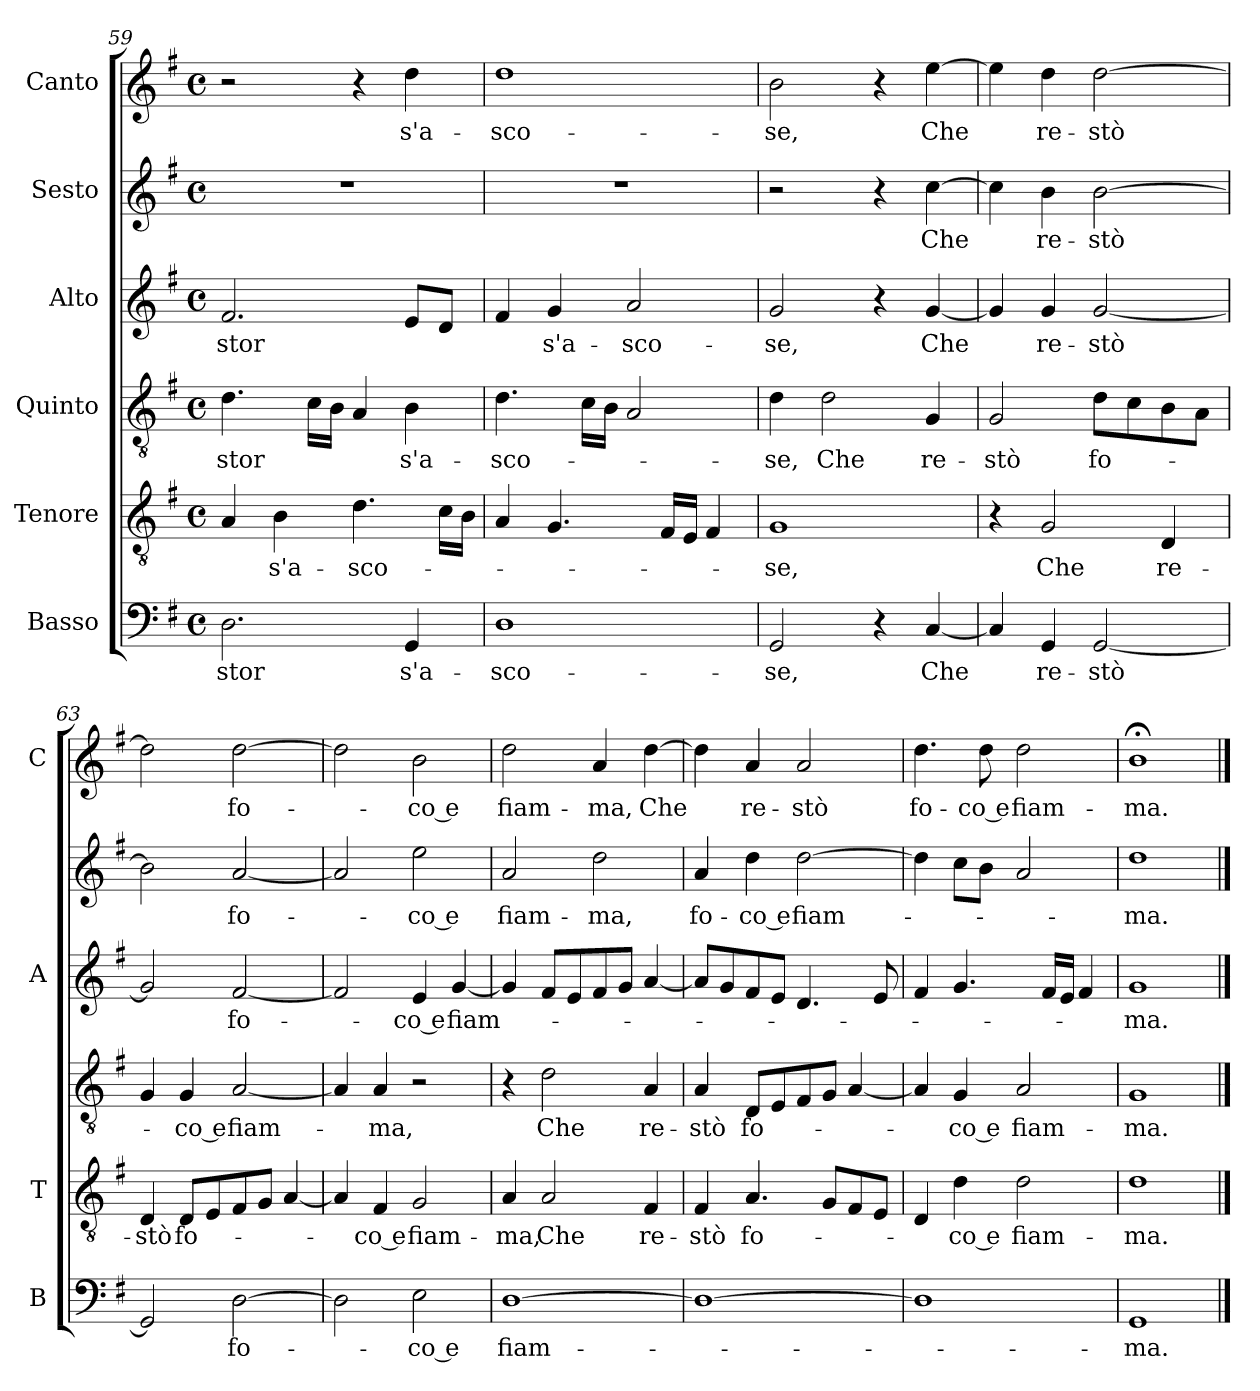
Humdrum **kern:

**kern	**text	**kern	**text	**kern	**text	**kern	**text	**kern	**text	**kern	**text
*part6	*part6	*part5	*part5	*part4	*part4	*part3	*part3	*part2	*part2	*part1	*part1
*staff6	*staff6	*staff5	*staff5	*staff4	*staff4	*staff3	*staff3	*staff2	*staff2	*staff1	*staff1
*I"Basso	*	*I"Tenore	*	*I"Quinto	*	*I"Alto	*	*I"Sesto	*	*I"Canto	*
*I'B	*	*I'T	*	*	*	*I'A	*	*	*	*I'C	*
*clefF4	*	*clefGv2	*	*clefGv2	*	*clefG2	*	*clefG2	*	*clefG2	*
*k[f#]	*	*k[f#]	*	*k[f#]	*	*k[f#]	*	*k[f#]	*	*k[f#]	*
*G:	*	*G:	*	*G:	*	*G:	*	*G:	*	*G:	*
*M4/4	*	*M4/4	*	*M4/4	*	*M4/4	*	*M4/4	*	*M4/4	*
*met(c)	*	*met(c)	*	*met(c)	*	*met(c)	*	*met(c)	*	*met(c)	*
=59	=59	=59	=59	=59	=59	=59	=59	=59	=59	=59	=59
!	!LO:LY:b	!	!	!	!LO:LY:b	!	!LO:LY:b	!	!	!	!
2.D\	-stor	4A/	.	4.d\	-stor	2.f#/	-stor	1r	.	2r	.
!	!	!	!LO:LY:b	!	!	!	!	!	!	!	!
.	.	4B\	s'a-	.	.	.	.	.	.	.	.
.	.	.	.	16c\LL	.	.	.	.	.	.	.
.	.	.	.	16B\JJ	.	.	.	.	.	.	.
!	!	!	!LO:LY:b	!	!	!	!	!	!	!	!
.	.	4.d\	-sco-	4A/	.	.	.	.	.	4r	.
!	!LO:LY:b	!	!	!	!LO:LY:b	!	!	!	!	!	!LO:LY:b
4GG/	s'a-	.	.	4B\	s'a-	8e/L	.	.	.	4dd\	s'a-
.	.	16c\LL	.	.	.	8d/J	.	.	.	.	.
.	.	16B\JJ	.	.	.	.	.	.	.	.	.
=60	=60	=60	=60	=60	=60	=60	=60	=60	=60	=60	=60
!	!LO:LY:b	!	!	!	!LO:LY:b	!	!	!	!	!	!LO:LY:b
1D	-sco-	4A/	.	4.d\	-sco-	4f#/	.	1r	.	1dd	-sco-
!	!	!	!	!	!	!	!LO:LY:b	!	!	!	!
.	.	4.G/	.	.	.	4g/	s'a-	.	.	.	.
.	.	.	.	16c\LL	.	.	.	.	.	.	.
.	.	.	.	16B\JJ	.	.	.	.	.	.	.
!	!	!	!	!	!	!	!LO:LY:b	!	!	!	!
.	.	.	.	2A/	.	2a/	-sco-	.	.	.	.
.	.	16F#/LL	.	.	.	.	.	.	.	.	.
.	.	16E/JJ	.	.	.	.	.	.	.	.	.
.	.	4F#/	.	.	.	.	.	.	.	.	.
!!LO:LB:g=z
=61	=61	=61	=61	=61	=61	=61	=61	=61	=61	=61	=61
!	!LO:LY:b	!	!LO:LY:b	!	!LO:LY:b	!	!LO:LY:b	!	!	!	!LO:LY:b
2GG/	-se,	1G	-se,	4d\	-se,	2g/	-se,	2r	.	2b\	-se,
!	!	!	!	!	!LO:LY:b	!	!	!	!	!	!
.	.	.	.	2d\	Che	.	.	.	.	.	.
4r	.	.	.	.	.	4r	.	4r	.	4r	.
!	!LO:LY:b	!	!	!	!LO:LY:b	!	!LO:LY:b	!	!LO:LY:b	!	!LO:LY:b
[4C/	Che	.	.	4G/	re-	[4g/	Che	[4cc\	Che	[4ee\	Che
=62	=62	=62	=62	=62	=62	=62	=62	=62	=62	=62	=62
!	!	!	!	!	!LO:LY:b	!	!	!	!	!	!
4C/]	.	4r	.	2G/	-stò	4g/]	.	4cc\]	.	4ee\]	.
!	!LO:LY:b	!	!LO:LY:b	!	!	!	!LO:LY:b	!	!LO:LY:b	!	!LO:LY:b
4GG/	re-	2G/	Che	.	.	4g/	re-	4b\	re-	4dd\	re-
!	!LO:LY:b	!	!	!	!LO:LY:b	!	!LO:LY:b	!	!LO:LY:b	!	!LO:LY:b
[2GG/	-stò	.	.	8d\L	fo-	[2g/	-stò	[2b\	-stò	[2dd\	-stò
.	.	.	.	8c\	.	.	.	.	.	.	.
!	!	!	!LO:LY:b	!	!	!	!	!	!	!	!
.	.	4D/	re-	8B\	.	.	.	.	.	.	.
.	.	.	.	8A\J	.	.	.	.	.	.	.
=63	=63	=63	=63	=63	=63	=63	=63	=63	=63	=63	=63
!	!	!	!LO:LY:b	!	!	!	!	!	!	!	!
2GG/]	.	4D/	-stò	4G/	.	2g/]	.	2b\]	.	2dd\]	.
!	!	!	!LO:LY:b	!	!LO:LY:b	!	!	!	!	!	!
.	.	8D/L	fo-	4G/	-co e	.	.	.	.	.	.
.	.	8E/	.	.	.	.	.	.	.	.	.
!	!LO:LY:b	!	!	!	!LO:LY:b	!	!LO:LY:b	!	!LO:LY:b	!	!LO:LY:b
[2D\	fo-	8F#/	.	[2A/	fiam-	[2f#/	fo-	[2a/	fo-	[2dd\	fo-
.	.	8G/J	.	.	.	.	.	.	.	.	.
.	.	[4A/	.	.	.	.	.	.	.	.	.
=64	=64	=64	=64	=64	=64	=64	=64	=64	=64	=64	=64
2D\]	.	4A/]	.	4A/]	.	2f#/]	.	2a/]	.	2dd\]	.
!	!	!	!LO:LY:b	!	!LO:LY:b	!	!	!	!	!	!
.	.	4F#/	-co e	4A/	-ma,	.	.	.	.	.	.
!	!LO:LY:b	!	!LO:LY:b	!	!	!	!LO:LY:b	!	!LO:LY:b	!	!LO:LY:b
2E\	-co e	2G/	fiam-	2r	.	4e/	-co e	2ee\	-co e	2b\	-co e
!	!	!	!	!	!	!	!LO:LY:b	!	!	!	!
.	.	.	.	.	.	[4g/	fiam-	.	.	.	.
=65	=65	=65	=65	=65	=65	=65	=65	=65	=65	=65	=65
!	!LO:LY:b	!	!LO:LY:b	!	!	!	!	!	!LO:LY:b	!	!LO:LY:b
[1D	fiam-	4A/	-ma,	4r	.	4g/]	.	2a/	fiam-	2dd\	fiam-
!	!	!	!LO:LY:b	!	!LO:LY:b	!	!	!	!	!	!
.	.	2A/	Che	2d\	Che	8f#/L	.	.	.	.	.
.	.	.	.	.	.	8e/	.	.	.	.	.
!	!	!	!	!	!	!	!	!	!LO:LY:b	!	!LO:LY:b
.	.	.	.	.	.	8f#/	.	2dd\	-ma,	4a/	-ma,
.	.	.	.	.	.	8g/J	.	.	.	.	.
!	!	!	!LO:LY:b	!	!LO:LY:b	!	!	!	!	!	!LO:LY:b
.	.	4F#/	re-	4A/	re-	[4a/	.	.	.	[4dd\	Che
=66	=66	=66	=66	=66	=66	=66	=66	=66	=66	=66	=66
!	!	!	!LO:LY:b	!	!LO:LY:b	!	!	!	!LO:LY:b	!	!
1D_	.	4F#/	-stò	4A/	-stò	8a/L]	.	4a/	fo-	4dd\]	.
.	.	.	.	.	.	8g/	.	.	.	.	.
!	!	!	!LO:LY:b	!	!LO:LY:b	!	!	!	!LO:LY:b	!	!LO:LY:b
.	.	4.A/	fo-	8D/L	fo-	8f#/	.	4dd\	-co e	4a/	re-
.	.	.	.	8E/	.	8e/J	.	.	.	.	.
!	!	!	!	!	!	!	!	!	!LO:LY:b	!	!LO:LY:b
.	.	.	.	8F#/	.	4.d/	.	[2dd\	fiam-	2a/	-stò
.	.	8G/L	.	8G/J	.	.	.	.	.	.	.
.	.	8F#/	.	[4A/	.	.	.	.	.	.	.
.	.	8E/J	.	.	.	8e/	.	.	.	.	.
=67	=67	=67	=67	=67	=67	=67	=67	=67	=67	=67	=67
!	!	!	!	!	!	!	!	!	!	!	!LO:LY:b
1D]	.	4D/	.	4A/]	.	4f#/	.	4dd\]	.	4.dd\	fo-
!	!	!	!LO:LY:b	!	!LO:LY:b	!	!	!	!	!	!
.	.	4d\	-co e	4G/	-co e	4.g/	.	8cc\L	.	.	.
!	!	!	!	!	!	!	!	!	!	!	!LO:LY:b
.	.	.	.	.	.	.	.	8b\J	.	8dd\	-co e
!	!	!	!LO:LY:b	!	!LO:LY:b	!	!	!	!	!	!LO:LY:b
.	.	2d\	fiam-	2A/	fiam-	.	.	2a/	.	2dd\	fiam-
.	.	.	.	.	.	16f#/LL	.	.	.	.	.
.	.	.	.	.	.	16e/JJ	.	.	.	.	.
.	.	.	.	.	.	4f#/	.	.	.	.	.
=68	=68	=68	=68	=68	=68	=68	=68	=68	=68	=68	=68
!	!LO:LY:b	!	!LO:LY:b	!	!LO:LY:b	!	!LO:LY:b	!	!LO:LY:b	!	!LO:LY:b
1GG	-ma.	1d	-ma.	1G	-ma.	1g	-ma.	1dd	-ma.	1b;<	-ma.
==	==	==	==	==	==	==	==	==	==	==	==
*-	*-	*-	*-	*-	*-	*-	*-	*-	*-	*-	*-
